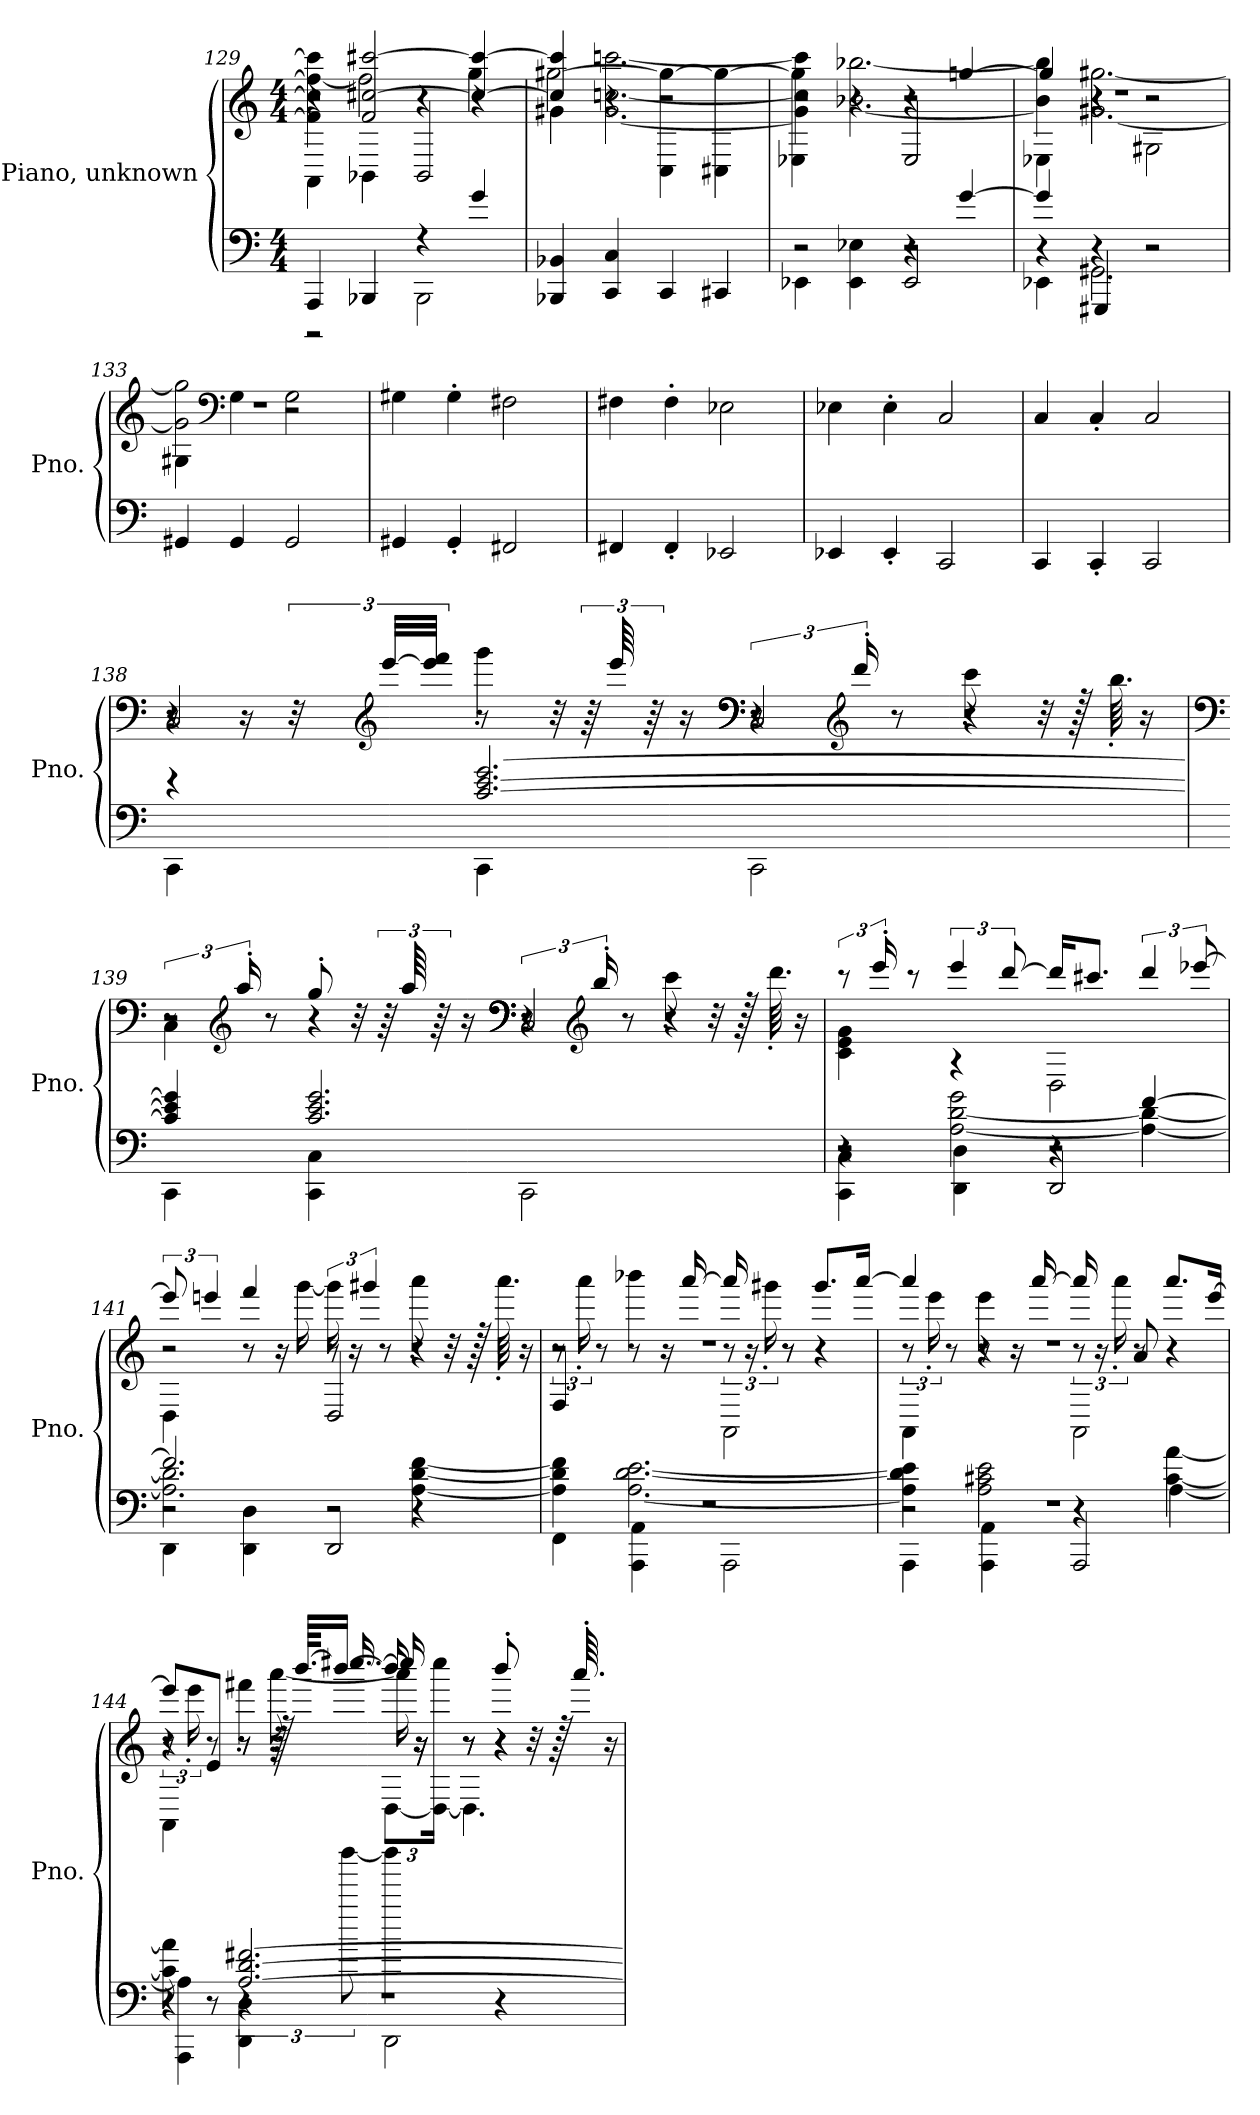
**kern	**kern
*part1	*part1
*staff2	*staff1
*I"Piano, unknown	*
*I'Pno.	*
*clefF4	*clefG2
*k[]	*k[]
*M4/4	*M4/4
=129	=129
*^	*^
*	*	*	*^
*	*	*	*	*^
4AAA/	2r	4r	4f\] 4cc\] 4ff\_ 4ccc\]	2r	4AA\
4BBB-X/	.	2f/ [2cc#X/ [2ccc#X/	2ff\]	.	4BB-X\
4r	2BBB-\	.	.	2BB-/	4r
4g/	.	4cc#/_ 4ccc#/_	4r	.	4gg\
*v	*v	*	*	*	*
*	*	*	*v	*v
=130	=130	=130	=130
4BBB-X/ 4BB-X/	4cc#/] 4ccc#/]	4g#X\	[2gg#X\
4CC/ 4C/	4r	[2.g#\ [2.ccn\ [2.cccn\	.
4CC/	2r	.	4C\ 4gg#\_
4CC#X/	.	.	4C#X\ 4gg#\_
!!LO:PB:g=z
=131	=131	=131	=131
*^	*	*	*^
*	*^	*	*	*	*
2r	4EE-X\	2r	2r	4g#\] 4cc\] 4ccc\]	2r	4E-X\ 4gg#\]
.	4EE-\ 4E-X\	.	.	[2.b-X\ [2.bb-X\	.	4r
4r	2r	2EE-/	2E-/	.	4r	2r
[4g/	.	.	.	.	[4ggn/	.
=132	=132	=132	=132	=132	=132	=132
4g/]	4EE-X\	4r	1r	4b-\] 4bb-\]	4gg/]	4E-X\
4r	2.GG#X\	4GGG#X/	.	[2.g#X\ [2.gg#X\	4r	4r
2r	.	2r	.	.	2r	2G#X\
*v	*v	*v	*	*	*	*
*	*	*	*v	*v
=133	=133	=133	=133
4GG#X/	1r	2g#\] 2gg#\]	4G#X\
*	*clefF4	*	*
4GG#/	.	.	4G#\
2GG#/	.	2r	2G#\
*	*v	*v	*v
=134	=134
4GG#X/	4G#X\
4GG#'/	4G#'\
2FF#X/	2F#X\
=135	=135
4FF#X/	4F#X\
4FF#'/	4F#'\
2EE-X/	2E-X\
=136	=136
4EE-X/	4E-X\
4EE-'/	4E-'\
2CC/	2C/
=137	=137
4CC/	4C/
4CC'/	4C'/
2CC/	2C/
!!LO:LB:g=z
=138	=138
*^	*^
*	*	*	*^
4r	4CC\	8r	4r	2C/
.	.	16r	.	.
.	.	48r	.	.
*	*	*clefG2	*	*
.	.	[48eee/LLL	.	.
.	.	48eee/] 48fff/JJJ	.	.
[2.c/ [2.e/ [2.g/	4CC\	8r	4ggg'\	.
.	.	32r	.	.
.	.	96r	.	.
.	.	96eee/	.	.
.	.	96r	.	.
.	.	16r	.	.
*	*	*clefF4	*	*
.	2CC\	12r	4r	2C/
*	*	*clefG2	*	*
.	.	24ddd'/	.	.
.	.	8r	.	.
.	.	4r	8ccc'\	.
.	.	.	32r	.
.	.	.	128r	.
.	.	.	64.bb'\	.
.	.	.	16r	.
!!LO:LB:g=z	!!	!!
=139	=139	=139	=139	=139
*	*	*clefF4	*	*
4c/] 4e/] 4g/]	4CC\	12r	4C\	2r
*	*	*clefG2	*	*
.	.	24aa'/	.	.
.	.	8r	.	.
2.c/ 2.e/ 2.g/	4CC\ 4C\	8gg'/	4r	.
.	.	32r	.	.
.	.	96r	.	.
.	.	96aa/	.	.
.	.	96r	.	.
.	.	16r	.	.
*	*	*clefF4	*	*
.	2CC\	12r	4r	2C/
*	*	*clefG2	*	*
.	.	24bb'/	.	.
.	.	8r	.	.
.	.	4r	8ccc'\	.
.	.	.	32r	.
.	.	.	128r	.
.	.	.	64.ddd'\	.
.	.	.	16r	.
*	*	*	*v	*v
=140	=140	=140	=140
*^	*^	*	*
2r	4r	2r	4CC\ 4C\	12r	4c\ 4e\ 4g\
.	.	.	.	24eee'/	.
.	.	.	.	8r	.
.	[2A\ [2d\ 2g\	.	4DD\ 4D\	6eee/	4r
.	.	.	.	[12ddd/	.
4r	.	2DD/	2r	16ddd/KL]	2D\
.	.	.	.	8.ccc#X/J	.
[4f/	4A\_ 4d\_	.	.	6ddd/	.
.	.	.	.	[12eee-X/	.
!!LO:LB:g=z
=141	=141	=141	=141	=141	=141
*	*	*	*	*	*^
2.f/]	2.A\] 2.d\]	2r	4DD\	12eee-/]	4D\	2r
.	.	.	.	6eeen/	.	.
.	.	.	4DD\ 4D\	4fff/	8r	.
.	.	.	.	.	16r	.
.	.	.	.	.	[16ggg\	.
.	.	2DD/	2r	12r	16ggg\]	2D/
.	.	.	.	.	16r	.
.	.	.	.	6ggg#X/	.	.
.	.	.	.	.	8r	.
4r	[4A\ [4d\ [4f\	.	.	4r	8aaa'\	.
.	.	.	.	.	32r	.
.	.	.	.	.	128r	.
.	.	.	.	.	64.aaa'\	.
.	.	.	.	.	16r	.
*	*	*v	*v	*	*	*
=142	=142	=142	=142	=142	=142
*	*	*	*	*	*^
1r	4A\] 4d\] 4f\]	4FF\	1r	12r	4F/	2r
.	.	.	.	24aaa'\	.	.
.	.	.	.	8r	.	.
.	[2.A\ [2.d\ [2.e\	4AAA\ 4AA\	.	4bbb-X\	8r	.
.	.	.	.	.	16r	.
.	.	.	.	.	[16aaa/	.
.	.	2AAA\	.	12r	16aaa/]	2AA\
.	.	.	.	.	16r	.
.	.	.	.	24ggg#X'\	.	.
.	.	.	.	8r	8r	.
.	.	.	.	4r	8.ggg#/L	.
.	.	.	.	.	[16aaa/Jk	.
!!LO:LB:g=z	!!	!!	!!
=143	=143	=143	=143	=143	=143	=143
*	*	*^	*	*	*	*
1r	4A\] 4d\] 4e\]	2r	4AAA\	1r	12r	4aaa/]	4AA\
.	.	.	.	.	24eee'\	.	.
.	.	.	.	.	8r	.	.
.	2A\ 2c#X\ 2e\	.	4AAA\ 4AA\	.	4eee\	8r	4r
.	.	.	.	.	.	16r	.
.	.	.	.	.	.	[16aaa/	.
.	.	2AAA/	4r	.	12r	16aaa/]	2AA\
.	.	.	.	.	.	16r	.
.	.	.	.	.	24aaa'\	.	.
.	.	.	.	.	8r	8a/	.
.	[4c#\ [4a\	.	[4A\	.	4r	8.aaa/L	.
.	.	.	.	.	.	[16eee/Jk	.
=144	=144	=144	=144	=144	=144	=144	=144
1r	8c#\] 8a\]	4r	4AAA\ 4A\]	4r	12r	8eee/L]	4AA\
.	.	.	.	.	24eee'\	.	.
.	8r	.	.	.	8r	8e/J	.
.	4DD\ 4D\	[2.A/ [2.d/ [2.f#X/	6r	8r	4fff#X'\	8r	8r
.	.	.	.	128r	.	32r	[8aaa\
.	.	.	.	[64.bbb/KKLL	.	.	.
.	.	.	.	16.bbb/JJ_	.	[16.cccc#X/	.
.	.	.	[12dddd\	.	.	.	.
*	*	*	*	*	*Xbrackettup	*	*
.	2DD\	.	4dddd\]	16bbb/]	[12D\L	16cccc#/]	16aaa\]
.	.	.	.	16r	.	16r	16r
.	.	.	.	.	24D\_ 24cccc#\Jk	.	.
.	.	.	.	8r	4.D\]	8r	8r
.	.	.	4r	4r	.	8bbb'/	4r
.	.	.	.	.	.	32r	.
.	.	.	.	.	.	128r	.
.	.	.	.	.	.	64.aaa'/	.
.	.	.	.	.	.	16r	.
*v	*v	*v	*v	*	*	*	*
*	*v	*v	*v	*v
=	=
*-	*-
